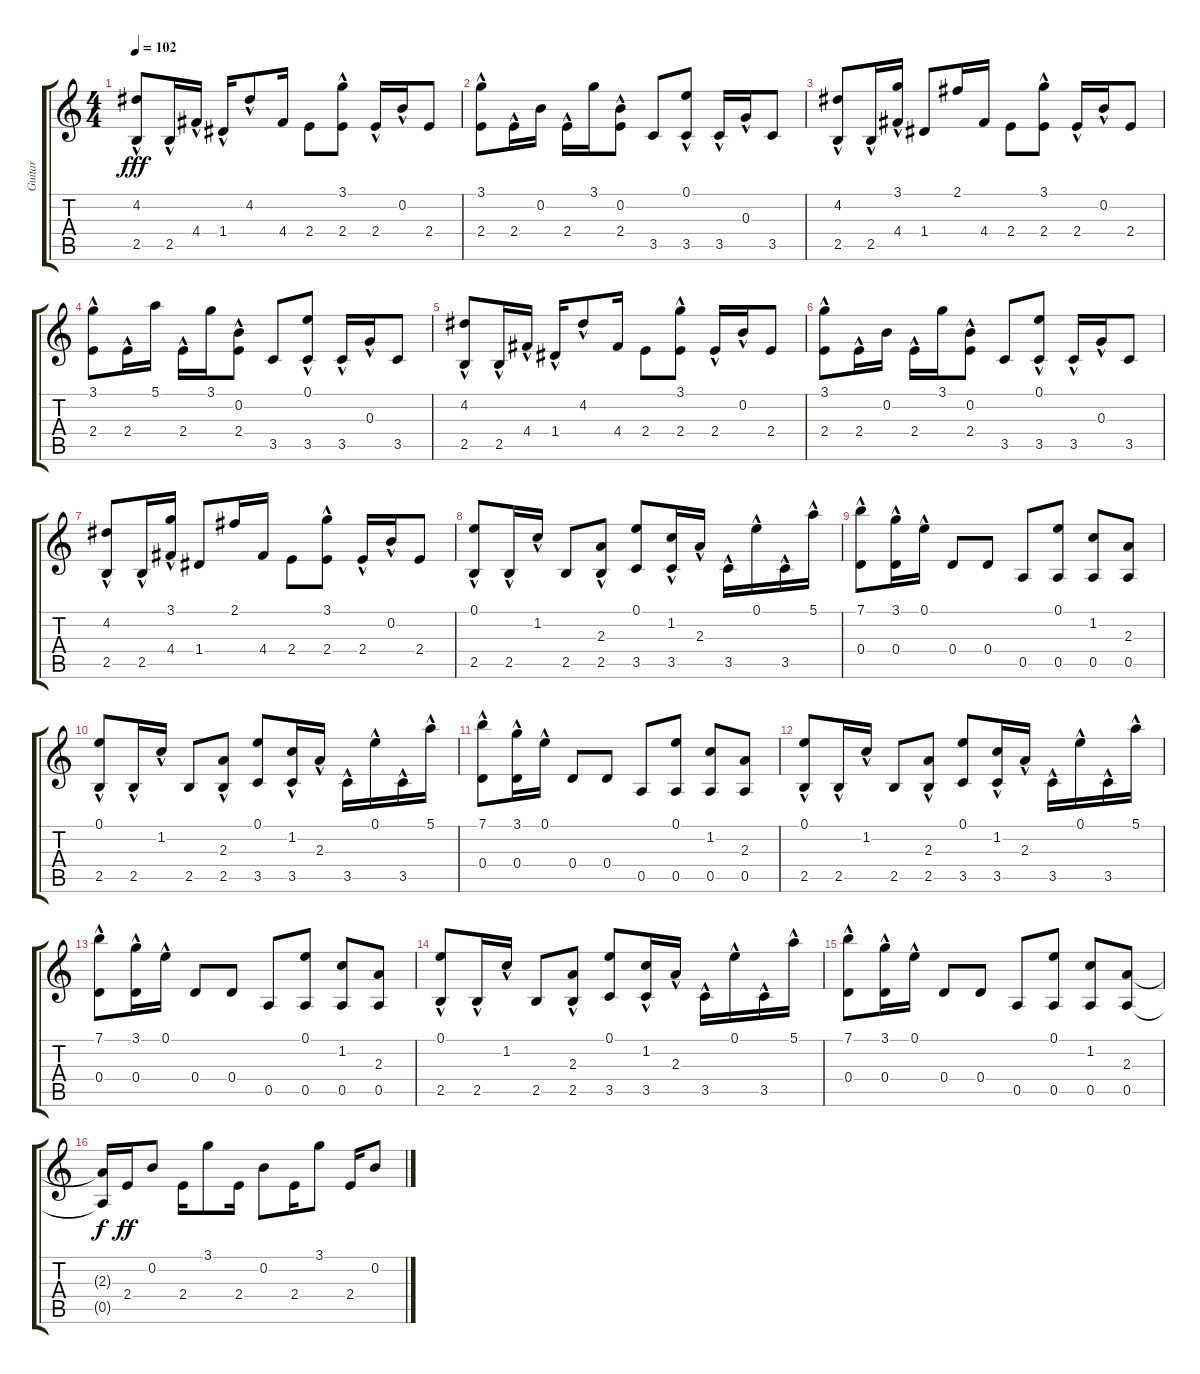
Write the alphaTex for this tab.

\track ("Guitar" "Guitar") {instrument acousticguitarsteel}
\staff {score tabs}
\tuning (E4 B3 G3 D3 A2 E2) {hide}
\ts (4 4)
\tempo 102
\clef g2
\ks c
(4.2{hac} 2.5{hac}).8{dy fff} 2.5{hac}.16 4.4{hac}.16 1.4{hac}.16 4.2{hac}.8 4.4.16 2.4.8 (3.1{hac} 2.4{hac}).8 2.4{hac}.16 0.2{hac}.16 2.4.8 |
(3.1{hac} 2.4{hac}).8 2.4{hac}.16 0.2.16 2.4{hac}.16 3.1.16 (0.2{hac} 2.4{hac}).8 3.5.8 (0.1{hac} 3.5{hac}).8 3.5{hac}.16 0.3{hac}.16 3.5.8 |
(4.2{hac} 2.5{hac}).8 2.5{hac}.16 (3.1{hac} 4.4{hac}).16 1.4.8 2.1.16 4.4.16 2.4.8 (3.1{hac} 2.4{hac}).8 2.4{hac}.16 0.2{hac}.16 2.4.8 |
(3.1{hac} 2.4{hac}).8 2.4{hac}.16 5.1.16 2.4{hac}.16 3.1.16 (0.2{hac} 2.4{hac}).8 3.5.8 (0.1{hac} 3.5{hac}).8 3.5{hac}.16 0.3{hac}.16 3.5.8 |
(4.2{hac} 2.5{hac}).8 2.5{hac}.16 4.4{hac}.16 1.4{hac}.16 4.2{hac}.8 4.4.16 2.4.8 (3.1{hac} 2.4{hac}).8 2.4{hac}.16 0.2{hac}.16 2.4.8 |
(3.1{hac} 2.4{hac}).8 2.4{hac}.16 0.2.16 2.4{hac}.16 3.1.16 (0.2{hac} 2.4{hac}).8 3.5.8 (0.1{hac} 3.5{hac}).8 3.5{hac}.16 0.3{hac}.16 3.5.8 |
(4.2{hac} 2.5{hac}).8 2.5{hac}.16 (3.1{hac} 4.4{hac}).16 1.4.8 2.1.16 4.4.16 2.4.8 (3.1{hac} 2.4{hac}).8 2.4{hac}.16 0.2{hac}.16 2.4.8 |
(0.1{hac} 2.5{hac}).8 2.5{hac}.16 1.2{hac}.16 2.5.8 (2.3 2.5{hac}).8 (0.1 3.5).8 (1.2{hac} 3.5{hac}).16 2.3{hac}.16 3.5{hac}.16 0.1{hac}.16 3.5{hac}.16 5.1{hac}.16 |
(7.1{hac} 0.4{hac}).8 (3.1{hac} 0.4{hac}).16 0.1{hac}.16 0.4.8 0.4.8 0.5.8 (0.1 0.5).8 (1.2 0.5).8 (2.3 0.5).8 |
(0.1{hac} 2.5{hac}).8 2.5{hac}.16 1.2{hac}.16 2.5.8 (2.3 2.5{hac}).8 (0.1 3.5).8 (1.2{hac} 3.5{hac}).16 2.3{hac}.16 3.5{hac}.16 0.1{hac}.16 3.5{hac}.16 5.1{hac}.16 |
(7.1{hac} 0.4{hac}).8 (3.1{hac} 0.4{hac}).16 0.1{hac}.16 0.4.8 0.4.8 0.5.8 (0.1 0.5).8 (1.2 0.5).8 (2.3 0.5).8 |
(0.1{hac} 2.5{hac}).8 2.5{hac}.16 1.2{hac}.16 2.5.8 (2.3 2.5{hac}).8 (0.1 3.5).8 (1.2{hac} 3.5{hac}).16 2.3{hac}.16 3.5{hac}.16 0.1{hac}.16 3.5{hac}.16 5.1{hac}.16 |
(7.1{hac} 0.4{hac}).8 (3.1{hac} 0.4{hac}).16 0.1{hac}.16 0.4.8 0.4.8 0.5.8 (0.1 0.5).8 (1.2 0.5).8 (2.3 0.5).8 |
(0.1{hac} 2.5{hac}).8 2.5{hac}.16 1.2{hac}.16 2.5.8 (2.3 2.5{hac}).8 (0.1 3.5).8 (1.2{hac} 3.5{hac}).16 2.3{hac}.16 3.5{hac}.16 0.1{hac}.16 3.5{hac}.16 5.1{hac}.16 |
(7.1{hac} 0.4{hac}).8 (3.1{hac} 0.4{hac}).16 0.1{hac}.16 0.4.8 0.4.8 0.5.8 (0.1 0.5).8 (1.2 0.5).8 (2.3 0.5).8 |
(2.3{t} 0.5{t}).16{dy f} 2.4.16{dy ff} 0.2.8 2.4.16 3.1.8 2.4.16 0.2.8 2.4.16 3.1.8 2.4.16 0.2.8
